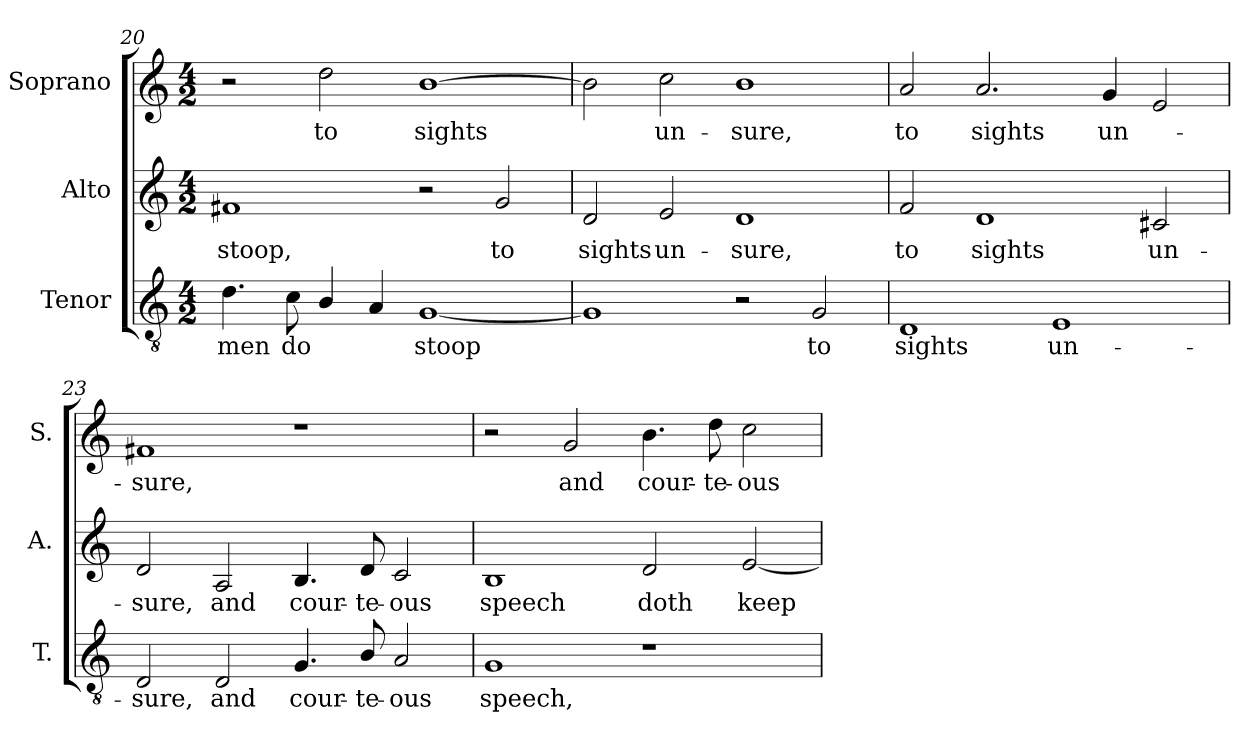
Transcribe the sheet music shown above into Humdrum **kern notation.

**kern	**text	**kern	**text	**kern	**text
*part3	*part3	*part2	*part2	*part1	*part1
*staff3	*staff3	*staff2	*staff2	*staff1	*staff1
*I"Tenor	*	*I"Alto	*	*I"Soprano	*
*I'T.	*	*I'A.	*	*I'S.	*
*clefGv2	*	*clefG2	*	*clefG2	*
*ITrd7c12	*	*	*	*	*
*k[]	*	*k[]	*	*k[]	*
*C:	*	*C:	*	*C:	*
*M4/2	*	*M4/2	*	*M4/2	*
=20	=20	=20	=20	=20	=20
!	!LO:LY:b:color=#000000	!	!	!	!
!	!	!	!LO:LY:b:color=#000000	!	!
4.Di\	men	1f#Xi	stoop,	2r	.
!	!LO:LY:b:color=#000000	!	!	!	!
8Ci\	do	.	.	.	.
!	!	!	!	!	!LO:LY:b:color=#000000
4BBi/	.	.	.	2ddi\	to
4AAi/	.	.	.	.	.
!	!LO:LY:b:color=#000000	!	!	!	!
!	!	!	!	!	!LO:LY:b:color=#000000
[1GGi	stoop	2r	.	[1bi	sights
!	!	!	!LO:LY:b:color=#000000	!	!
.	.	2gi/	to	.	.
!!LO:PB:g=z
=21	=21	=21	=21	=21	=21
!	!	!	!LO:LY:b:color=#000000	!	!
1GGi]	.	2di/	sights	2bi\]	.
!	!	!	!LO:LY:b:color=#000000	!	!
!	!	!	!	!	!LO:LY:b:color=#000000
.	.	2ei/	un-	2cci\	un-
!	!	!	!LO:LY:b:color=#000000	!	!
!	!	!	!	!	!LO:LY:b:color=#000000
2r	.	1di	-sure,	1bi	-sure,
!	!LO:LY:b:color=#000000	!	!	!	!
2GGi/	to	.	.	.	.
=22	=22	=22	=22	=22	=22
!	!LO:LY:b:color=#000000	!	!	!	!
!	!	!	!LO:LY:b:color=#000000	!	!
!	!	!	!	!	!LO:LY:b:color=#000000
1DDi	sights	2fi/	to	2ai/	to
!	!	!	!LO:LY:b:color=#000000	!	!
!	!	!	!	!	!LO:LY:b:color=#000000
.	.	1di	sights	2.ai/	sights
!	!LO:LY:b:color=#000000	!	!	!	!
1EEi	un-	.	.	.	.
!	!	!	!	!	!LO:LY:b:color=#000000
.	.	.	.	4gi/	un-
!	!	!	!LO:LY:b:color=#000000	!	!
.	.	2c#Xi/	un-	2ei/	.
=23	=23	=23	=23	=23	=23
!	!LO:LY:b:color=#000000	!	!	!	!
!	!	!	!LO:LY:b:color=#000000	!	!
!	!	!	!	!	!LO:LY:b:color=#000000
2DDi/	-sure,	2di/	-sure,	1f#Xi	-sure,
!	!LO:LY:b:color=#000000	!	!	!	!
!	!	!	!LO:LY:b:color=#000000	!	!
2DDi/	and	2Ai/	and	.	.
!	!LO:LY:b:color=#000000	!	!	!	!
!	!	!	!LO:LY:b:color=#000000	!	!
4.GGi/	cour-	4.Bi/	cour-	1r	.
!	!LO:LY:b:color=#000000	!	!	!	!
!	!	!	!LO:LY:b:color=#000000	!	!
8BBi/	-te-	8di/	-te-	.	.
!	!LO:LY:b:color=#000000	!	!	!	!
!	!	!	!LO:LY:b:color=#000000	!	!
2AAi/	-ous	2ci/	-ous	.	.
=24	=24	=24	=24	=24	=24
!	!LO:LY:b:color=#000000	!	!	!	!
!	!	!	!LO:LY:b:color=#000000	!	!
1GGi	speech,	1Bi	speech	2r	.
!	!	!	!	!	!LO:LY:b:color=#000000
.	.	.	.	2gi/	and
!	!	!	!LO:LY:b:color=#000000	!	!
!	!	!	!	!	!LO:LY:b:color=#000000
1r	.	2di/	doth	4.bi\	cour-
!	!	!	!	!	!LO:LY:b:color=#000000
.	.	.	.	8ddi\	-te-
!	!	!	!LO:LY:b:color=#000000	!	!
!	!	!	!	!	!LO:LY:b:color=#000000
.	.	[2ei/	keep	2cci\	-ous
=	=	=	=	=	=
*-	*-	*-	*-	*-	*-
